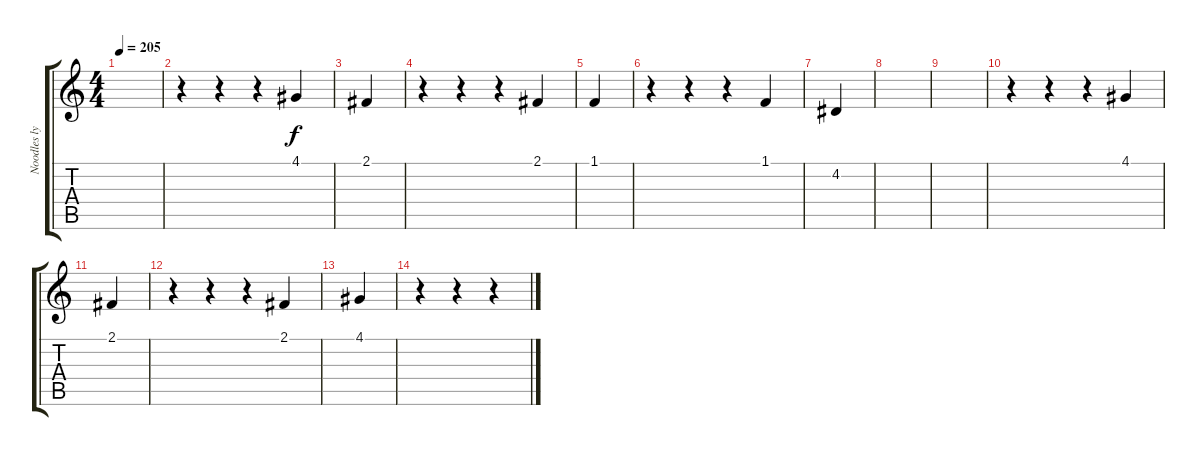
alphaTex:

\track ("Noodles lyrics" "Noodles ly") {instrument tenorsax}
\staff {score tabs}
\tuning (E4 B3 G3 D3 A2 E2) {hide}
\ts (4 4)
\tempo 205
\clef g2
\ks c
|
r.4 r.4 r.4 4.1.4 |
2.1.4 |
r.4 r.4 r.4 2.1.4 |
1.1.4 |
r.4 r.4 r.4 1.1.4 |
4.2.4 |
|
|
r.4 r.4 r.4 4.1.4 |
2.1.4 |
r.4 r.4 r.4 2.1.4 |
4.1.4 |
r.4 r.4 r.4
